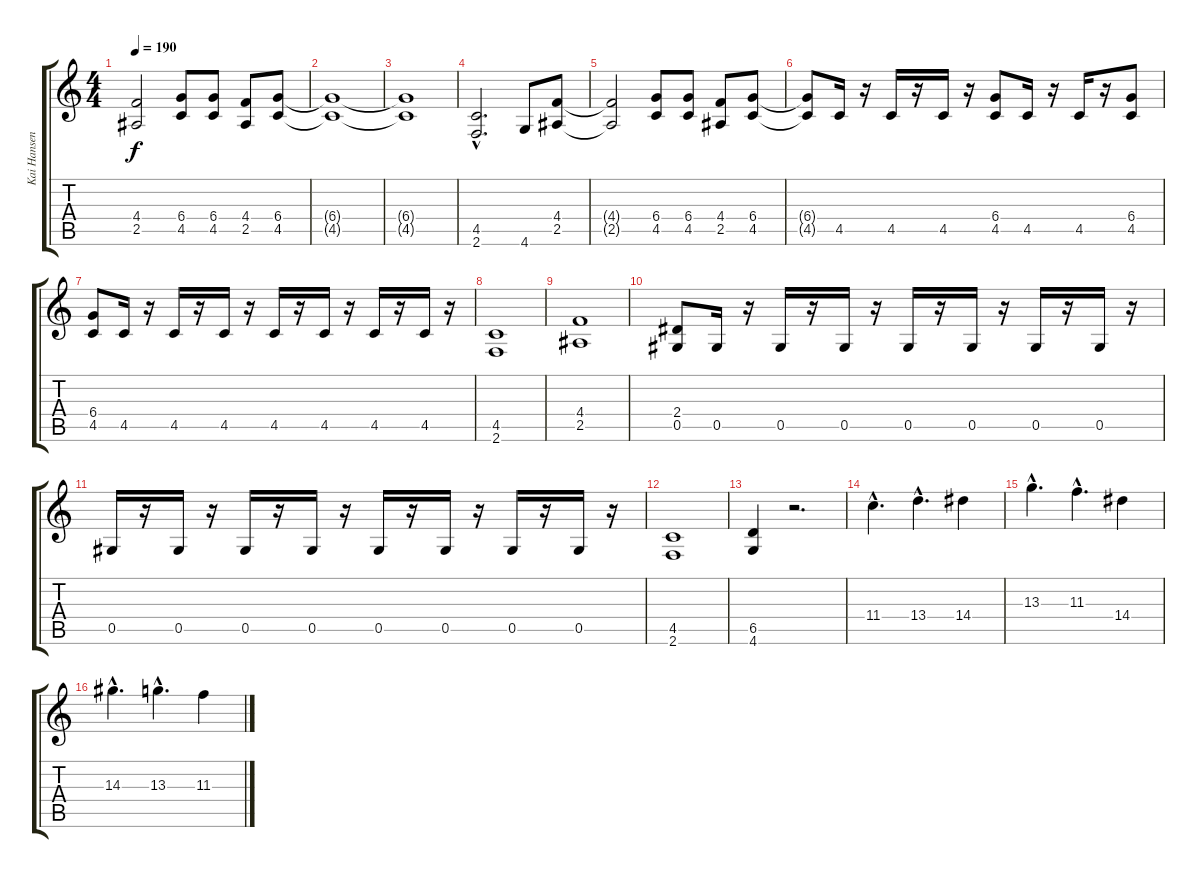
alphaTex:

\track ("Kai Hansen" "Kai Hansen") {instrument distortionguitar}
\staff {score tabs}
\tuning (Eb4 Bb3 Gb3 Db3 Ab2 Eb2) {hide}
\ts (4 4)
\tempo 190
\clef g2
\ks c
(4.4{t} 2.5{t}).2{dy f} (6.4 4.5).8 (6.4 4.5).8 (4.4 2.5).8 (6.4 4.5).8 |
(6.4{t} 4.5{t}).1 |
(6.4{t} 4.5{t}).1 |
(4.5{hac} 2.6{hac}).2{d} 4.6.8 (4.4 2.5).8 |
(4.4{t} 2.5{t}).2 (6.4 4.5).8 (6.4 4.5).8 (4.4 2.5).8 (6.4 4.5).8 |
(6.4{t} 4.5{t}).8 4.5.16 r.16 4.5.16 r.16 4.5.16 r.16 (6.4 4.5).8 4.5.16 r.16 4.5.16 r.16 (6.4 4.5).8 |
(6.4 4.5).8 4.5.16 r.16 4.5.16 r.16 4.5.16 r.16 4.5.16 r.16 4.5.16 r.16 4.5.16 r.16 4.5.16 r.16 |
(4.5 2.6).1 |
(4.4 2.5).1 |
(2.4 0.5).8 0.5.16 r.16 0.5.16 r.16 0.5.16 r.16 0.5.16 r.16 0.5.16 r.16 0.5.16 r.16 0.5.16 r.16 |
0.5.16 r.16 0.5.16 r.16 0.5.16 r.16 0.5.16 r.16 0.5.16 r.16 0.5.16 r.16 0.5.16 r.16 0.5.16 r.16 |
(4.5 2.6).1 |
(6.5 4.6).4 r.2{d} |
11.4{hac}.4{d volume 16 balance 11} 13.4{hac}.4{d} 14.4.4 |
13.3{hac}.4{d} 11.3{hac}.4{d} 14.4.4 |
14.3{hac}.4{d} 13.3{hac}.4{d} 11.3.4
